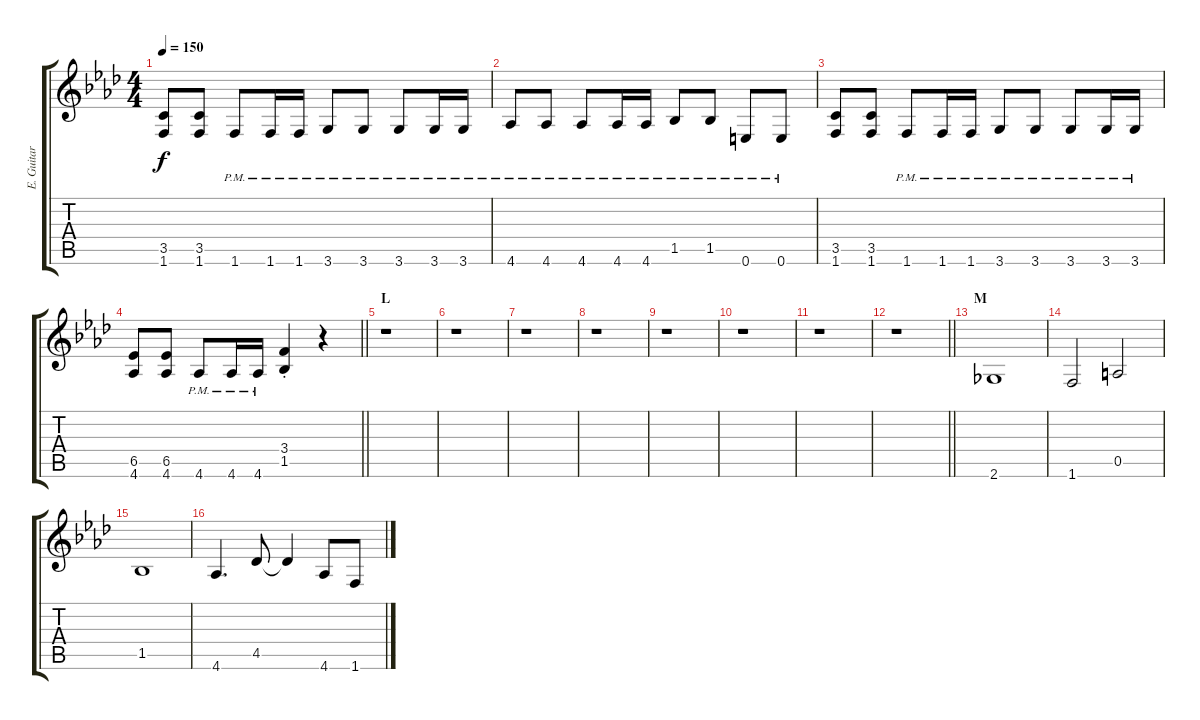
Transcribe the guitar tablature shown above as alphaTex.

\track ("E. Guitar II" "E. Guitar ") {instrument overdrivenguitar}
\staff {score tabs}
\tuning (E4 B3 G3 D3 A2 E2) {hide}
\ts (4 4)
\tempo 150
\clef g2
\ks ab
(3.5 1.6).8{dy f} (3.5 1.6).8 1.6{pm}.8 1.6{pm}.16 1.6{pm}.16 3.6{pm}.8 3.6{pm}.8 3.6{pm}.8 3.6{pm}.16 3.6{pm}.16 |
4.6{pm}.8 4.6{pm}.8 4.6{pm}.8 4.6{pm}.16 4.6{pm}.16 1.5{pm}.8 1.5{pm}.8 0.6{pm}.8 0.6{pm}.8 |
(3.5 1.6).8 (3.5 1.6).8 1.6{pm}.8 1.6{pm}.16 1.6{pm}.16 3.6{pm}.8 3.6{pm}.8 3.6{pm}.8 3.6{pm}.16 3.6{pm}.16 |
\barLineRight lightlight
(6.5 4.6).8 (6.5 4.6).8 4.6{pm}.8 4.6{pm}.16 4.6{pm}.16 (3.4{st} 1.5{st}).4 r.4 |
\section ("" "L")
r.1 |
r.1 |
r.1 |
r.1 |
r.1 |
r.1 |
r.1 |
\barLineRight lightlight
r.1 |
\section ("" "M")
2.6.1 |
1.6.2 0.5.2 |
1.5.1 |
4.6.4{d} 4.5.8 4.5{t}.4 4.6.8 1.6.8
